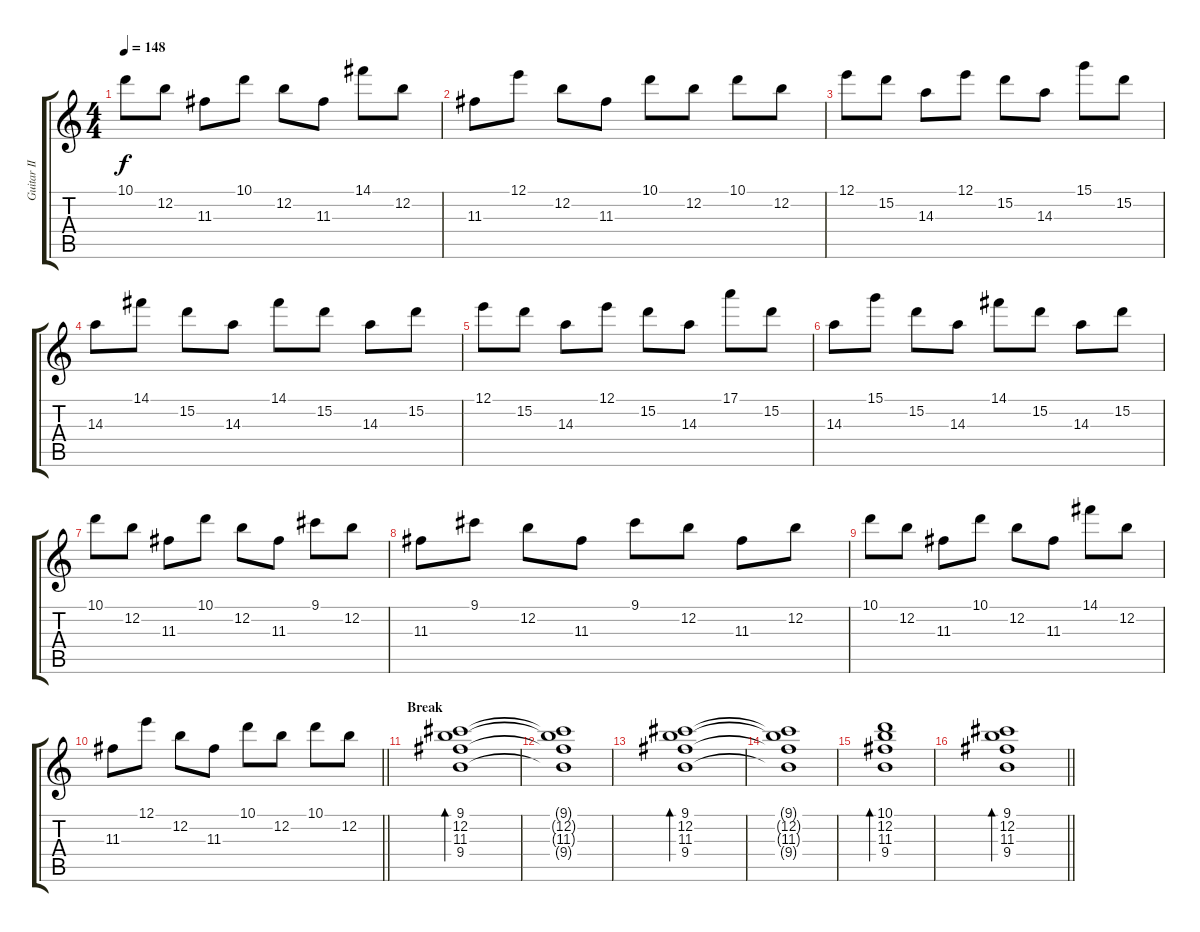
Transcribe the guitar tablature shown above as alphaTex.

\track ("Guitar II" "Guitar II") {instrument distortionguitar}
\staff {score tabs}
\tuning (E4 B3 G3 D3 A2 E2) {hide}
\ts (4 4)
\tempo 148
\clef g2
\ks c
10.1.8{dy f} 12.2.8 11.3.8 10.1.8 12.2.8 11.3.8 14.1.8 12.2.8 |
11.3.8 12.1.8 12.2.8 11.3.8 10.1.8 12.2.8 10.1.8 12.2.8 |
12.1.8 15.2.8 14.3.8 12.1.8 15.2.8 14.3.8 15.1.8 15.2.8 |
14.3.8 14.1.8 15.2.8 14.3.8 14.1.8 15.2.8 14.3.8 15.2.8 |
12.1.8 15.2.8 14.3.8 12.1.8 15.2.8 14.3.8 17.1.8 15.2.8 |
14.3.8 15.1.8 15.2.8 14.3.8 14.1.8 15.2.8 14.3.8 15.2.8 |
10.1.8 12.2.8 11.3.8 10.1.8 12.2.8 11.3.8 9.1.8 12.2.8 |
11.3.8 9.1.8 12.2.8 11.3.8 9.1.8 12.2.8 11.3.8 12.2.8 |
10.1.8 12.2.8 11.3.8 10.1.8 12.2.8 11.3.8 14.1.8 12.2.8 |
\barLineRight lightlight
11.3.8 12.1.8 12.2.8 11.3.8 10.1.8 12.2.8 10.1.8 12.2.8 |
\section ("" "Break")
(9.1 12.2 11.3 9.4).1{bd 240} |
(9.1{t} 12.2{t} 11.3{t} 9.4{t}).1 |
(9.1 12.2 11.3 9.4).1{bd 240} |
(9.1{t} 12.2{t} 11.3{t} 9.4{t}).1 |
(10.1 12.2 11.3 9.4).1{bd 240} |
\barLineRight lightlight
(9.1 12.2 11.3 9.4).1{bd 240}
